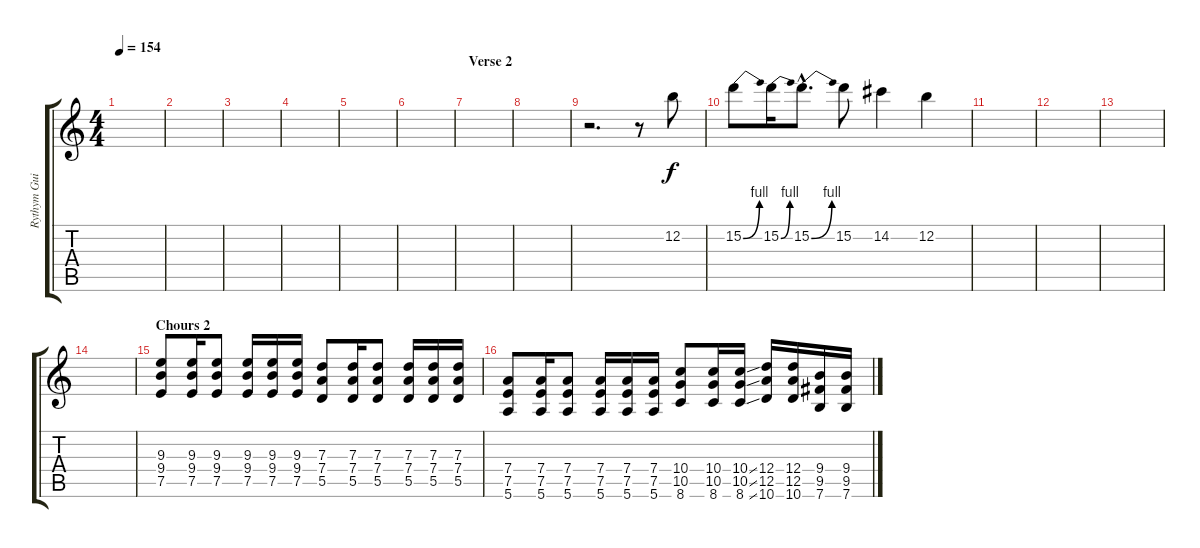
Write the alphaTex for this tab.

\track ("Rythym Guitar (Dexter)" "Rythym Gui") {instrument distortionguitar}
\staff {score tabs}
\tuning (E4 B3 G3 D3 A2 E2) {hide}
\ts (4 4)
\tempo 154
\clef g2
\ks c
|
|
|
|
|
|
\section ("" "Verse 2")
|
|
r.2{d} r.8 12.2.8 |
15.2{be (bend 0 0 60 4)}.8 15.2{be (bend 0 0 60 4)}.16 15.2{be (bend 0 0 60 4) hac}.8{d} 15.2.8 14.2.4 12.2.4 |
|
|
|
|
\section ("" "Chours 2")
(9.3 9.4 7.5).8 (9.3 9.4 7.5).16 (9.3 9.4 7.5).8 (9.3 9.4 7.5).16 (9.3 9.4 7.5).16 (9.3 9.4 7.5).16 (7.3 7.4 5.5).8 (7.3 7.4 5.5).16 (7.3 7.4 5.5).8 (7.3 7.4 5.5).16 (7.3 7.4 5.5).16 (7.3 7.4 5.5).16 |
(7.4 7.5 5.6).8 (7.4 7.5 5.6).16 (7.4 7.5 5.6).8 (7.4 7.5 5.6).16 (7.4 7.5 5.6).16 (7.4 7.5 5.6).16 (10.4 10.5 8.6).8 (10.4 10.5 8.6).16 (10.4{ss} 10.5{ss} 8.6{ss}).16 (12.4 12.5 10.6).16 (12.4 12.5 10.6).16 (9.4 9.5 7.6).16 (9.4 9.5 7.6).16
